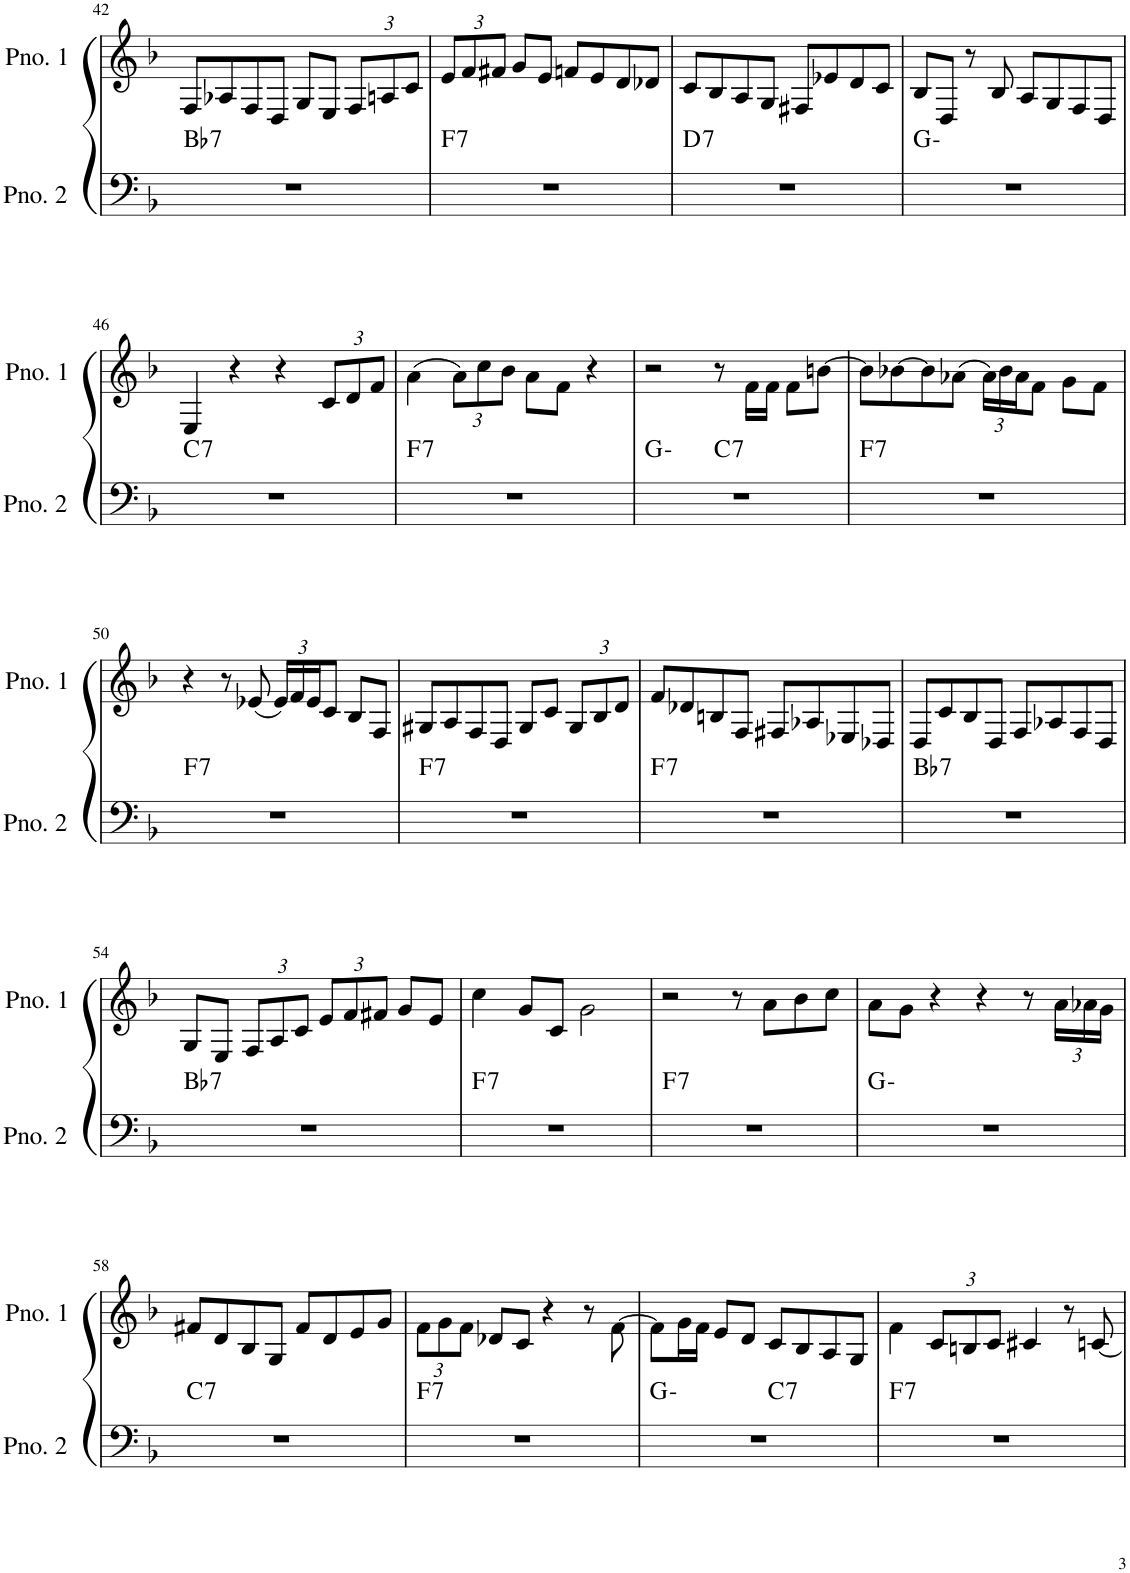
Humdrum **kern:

**kern	**harte	**kern
*part2	*part2	*part1
*staff2	*	*staff1
*I"ピアノ 2	*	*I"ピアノ 1
!!LO:PB:g=z
*clefF4	*	*clefG2
*k[b-]	*	*k[b-]
*M4/4	*	*M4/4
=42	=42	=42
!	!LO:H:kt=7	!
1r	Bb:7	8F/L
.	.	8A-X/
.	.	8F/
.	.	8D/J
.	.	8G/L
.	.	8E/J
*	*	*Xbrackettup
.	.	12F/L
.	.	12An/
.	.	12c/J
=43	=43	=43
!	!LO:H:kt=7	!
1r	F:7	12e/L
.	.	12f/
.	.	12f#X/J
.	.	8g/L
.	.	8e/J
.	.	8fn/L
.	.	8e/
.	.	8d/
.	.	8d-X/J
=44	=44	=44
!	!LO:H:kt=7	!
1r	D:7	8c/L
.	.	8B-/
.	.	8A/
.	.	8G/J
.	.	8F#X/L
.	.	8e-X/
.	.	8d/
.	.	8c/J
=45	=45	=45
1r	G:min	8B-/L
.	.	8D/J
.	.	8r
.	.	8B-/
.	.	8A/L
.	.	8G/
.	.	8F/
.	.	8D/J
!!LO:LB:g=z
=46	=46	=46
!	!LO:H:kt=7	!
1r	C:7	4E/
.	.	4r
.	.	4r
.	.	12c/L
.	.	12d/
.	.	12f/J
=47	=47	=47
!	!LO:H:kt=7	!
1r	F:7	(4a\
.	.	12a\L)
.	.	12cc\
.	.	12b-\J
.	.	8a\L
.	.	8f\J
.	.	4r
=48	=48	=48
*^	*	*
1r	2ryy	G:min	2r
!	!	!LO:H:kt=7	!
.	2ryy	C:7	8r
.	.	.	16f\LL
.	.	.	16f\JJ
.	.	.	8f\L
.	.	.	[8bn\J
=49	=49	=49	=49
!	!	!LO:H:kt=7	!
*v	*v	*	*
1r	F:7	8b\L]
.	.	[8b-X\
.	.	8b-\]
.	.	(8a-X\J
.	.	24a-\LL)
.	.	24b-\
.	.	24a-\J
.	.	8f\J
.	.	8g\L
.	.	8f\J
!!LO:LB:g=z
=50	=50	=50
!	!LO:H:kt=7	!
1r	F:7	4r
.	.	8r
.	.	(8e-X/
.	.	24e-/LL)
.	.	24f/
.	.	24e-/J
.	.	8c/J
.	.	8B-/L
.	.	8F/J
=51	=51	=51
!	!LO:H:kt=7	!
1r	F:7	8G#X/L
.	.	8A/
.	.	8F/
.	.	8D/J
.	.	8G#/L
.	.	8c/J
.	.	12G#/L
.	.	12B-/
.	.	12d/J
=52	=52	=52
!	!LO:H:kt=7	!
1r	F:7	8f/L
.	.	8d-X/
.	.	8Bn/
.	.	8F/J
.	.	8F#X/L
.	.	8A-X/
.	.	8E-X/
.	.	8D-X/J
=53	=53	=53
!	!LO:H:kt=7	!
1r	Bb:7	8D/L
.	.	8c/
.	.	8B-/
.	.	8D/J
.	.	8F/L
.	.	8A-X/
.	.	8F/
.	.	8D/J
!!LO:LB:g=z
=54	=54	=54
!	!LO:H:kt=7	!
1r	Bb:7	8G/L
.	.	8E/J
.	.	12F/L
.	.	12A/
.	.	12c/J
.	.	12e/L
.	.	12f/
.	.	12f#X/J
.	.	8g/L
.	.	8e/J
=55	=55	=55
!	!LO:H:kt=7	!
1r	F:7	4cc\
.	.	8g/L
.	.	8c/J
.	.	2g\
=56	=56	=56
!	!LO:H:kt=7	!
1r	F:7	2r
.	.	8r
.	.	8a\L
.	.	8b-\
.	.	8cc\J
=57	=57	=57
1r	G:min	8a\L
.	.	8g\J
.	.	4r
.	.	4r
.	.	8r
.	.	24a\LL
.	.	24a-X\
.	.	24g\JJ
!!LO:LB:g=z
=58	=58	=58
!	!LO:H:kt=7	!
1r	C:7	8f#X/L
.	.	8d/
.	.	8B-/
.	.	8G/J
.	.	8f#/L
.	.	8d/
.	.	8e/
.	.	8g/J
=59	=59	=59
!	!LO:H:kt=7	!
1r	F:7	12f\L
.	.	12g\
.	.	12f\J
.	.	8d-X/L
.	.	8c/J
.	.	4r
.	.	8r
.	.	[8f\
=60	=60	=60
*^	*	*
1r	2ryy	G:min	8f\L]
.	.	.	16g\L
.	.	.	16f\JJ
.	.	.	8e/L
.	.	.	8d/J
!	!	!LO:H:kt=7	!
.	2ryy	C:7	8c/L
.	.	.	8B-/
.	.	.	8A/
.	.	.	8G/J
=61	=61	=61	=61
!	!	!LO:H:kt=7	!
*v	*v	*	*
1r	F:7	4f\
.	.	12c/L
.	.	12Bn/
.	.	12c/J
.	.	4c#X/
.	.	8r
.	.	[8cn/
=	=	=
*-	*-	*-
